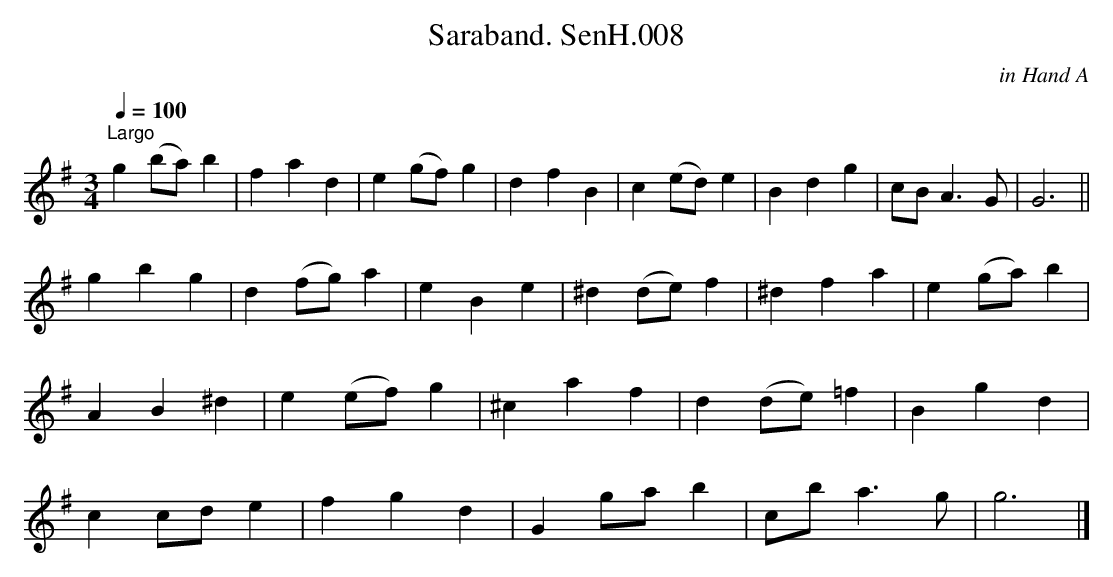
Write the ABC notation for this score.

X:1
T:Saraband. SenH.008
C:in Hand A
Q:1/4=100
M:3/4
L:1/4
K:G
"^Largo"g(b/a/)b | fad | e (g/f/)g | dfB | c(e/d/)e | Bdg | c/B/A>G | G3 ||
gbg | d(f/g/)a | eBe | ^d(d/e/)f | ^dfa | e(g/a/)b |
AB^d | e(e/f/)g | ^caf | d(d/e/)=f | Bgd |
c c/d/e | fgd | G g/a/b | c/b/a>g | g3 |]
